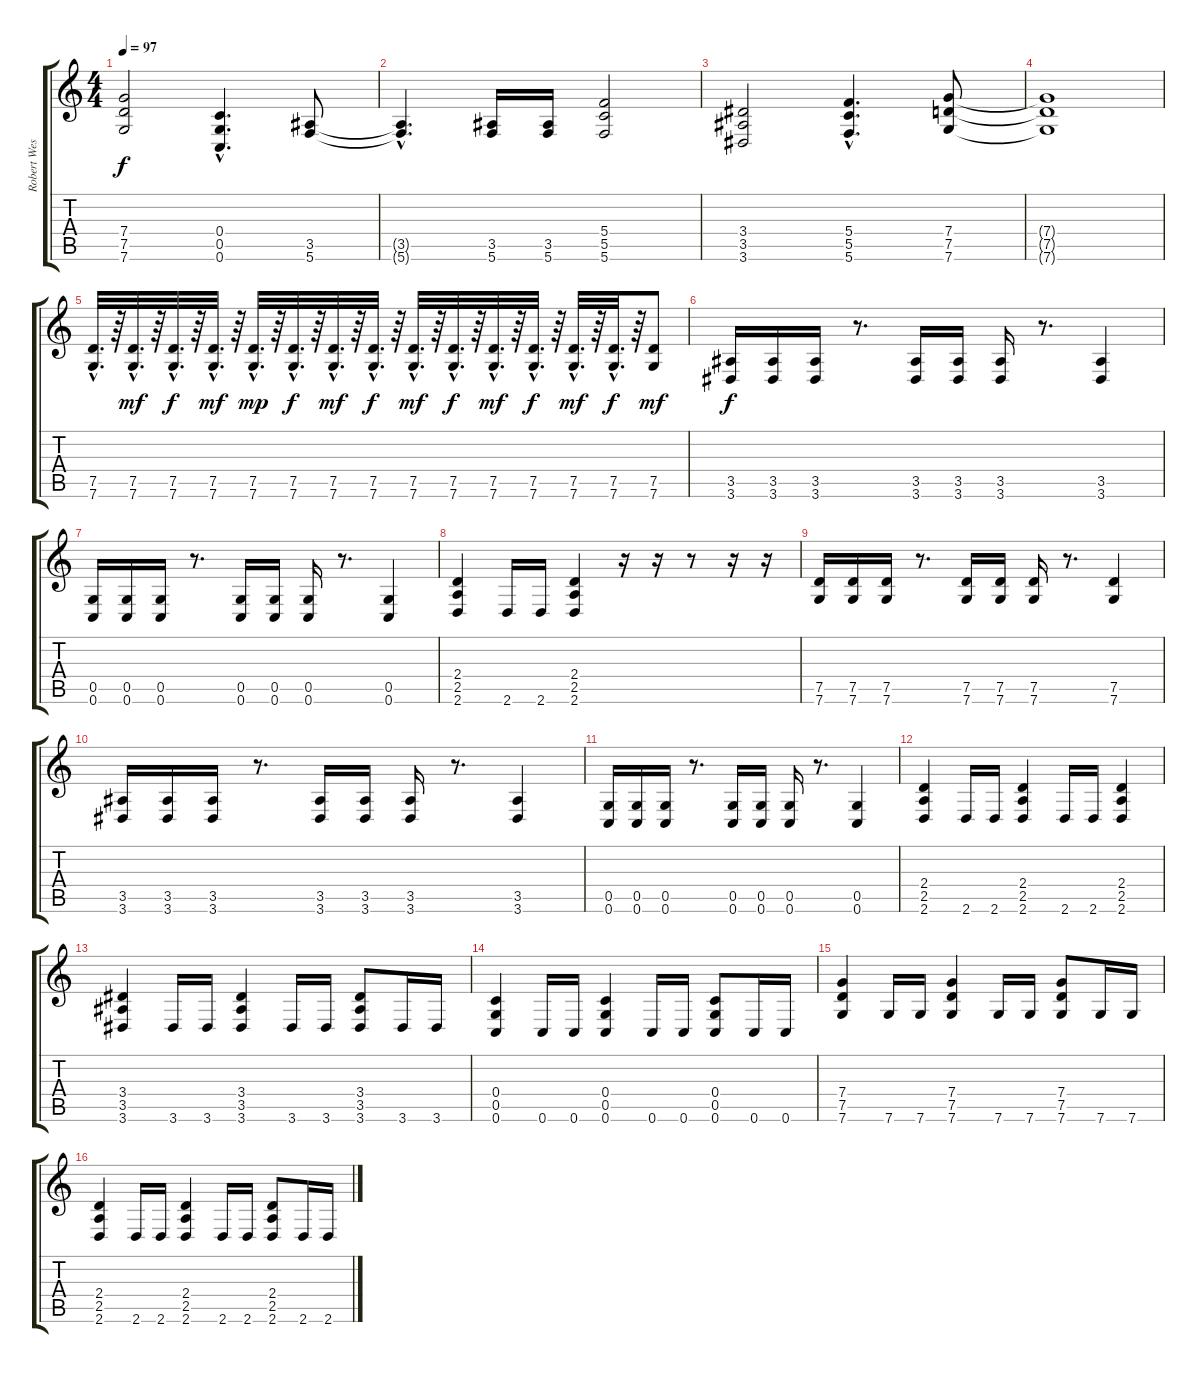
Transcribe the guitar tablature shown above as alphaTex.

\track ("Robert Westerholt (Guitar)" "Robert Wes") {instrument distortionguitar}
\staff {score tabs}
\tuning (D4 A3 F3 C3 G2 C2) {hide}
\ts (4 4)
\tempo 97
\clef g2
\ks c
(7.4 7.5 7.6).2{dy f} (0.4{hac} 0.5{hac} 0.6{hac}).4{d} (3.5 5.6).8 |
(3.5{hac t} 5.6{hac t}).4{d} (3.5 5.6).16 (3.5 5.6).16 (5.4 5.5 5.6).2 |
(3.4 3.5 3.6).2 (5.4{hac} 5.5{hac} 5.6{hac}).4{d} (7.4 7.5 7.6).8 |
(7.4{t} 7.5{t} 7.6{t}).1 |
(7.5{hac} 7.6{hac}).32{d balance 16} r.64 (7.5{hac} 7.6{hac}).32{d dy mf} r.64 (7.5{hac} 7.6{hac}).32{d dy f} r.64 (7.5{hac} 7.6{hac}).32{d dy mf} r.64 (7.5{hac} 7.6{hac}).32{d dy mp} r.64 (7.5{hac} 7.6{hac}).32{d dy f} r.64 (7.5{hac} 7.6{hac}).32{d dy mf} r.64 (7.5{hac} 7.6{hac}).32{d dy f} r.64 (7.5{hac} 7.6{hac}).32{d dy mf} r.64 (7.5{hac} 7.6{hac}).32{d dy f} r.64 (7.5{hac} 7.6{hac}).32{d dy mf} r.64 (7.5{hac} 7.6{hac}).32{d dy f} r.64 (7.5{hac} 7.6{hac}).32{d dy mf} r.64 (7.5{hac} 7.6{hac}).32{d dy f} r.64 (7.5 7.6).8{dy mf} |
(3.5 3.6).16{dy f balance 8} (3.5 3.6).16 (3.5 3.6).16 r.8{d} (3.5 3.6).16 (3.5 3.6).16 (3.5 3.6).16 r.8{d} (3.5 3.6).4 |
(0.5 0.6).16 (0.5 0.6).16 (0.5 0.6).16 r.8{d} (0.5 0.6).16 (0.5 0.6).16 (0.5 0.6).16 r.8{d} (0.5 0.6).4 |
(2.4 2.5 2.6).4 2.6.16 2.6.16 (2.4 2.5 2.6).4 r.16 r.16 r.8 r.16 r.16 |
(7.5 7.6).16 (7.5 7.6).16 (7.5 7.6).16 r.8{d} (7.5 7.6).16 (7.5 7.6).16 (7.5 7.6).16 r.8{d} (7.5 7.6).4 |
(3.5 3.6).16 (3.5 3.6).16 (3.5 3.6).16 r.8{d} (3.5 3.6).16 (3.5 3.6).16 (3.5 3.6).16 r.8{d} (3.5 3.6).4 |
(0.5 0.6).16 (0.5 0.6).16 (0.5 0.6).16 r.8{d} (0.5 0.6).16 (0.5 0.6).16 (0.5 0.6).16 r.8{d} (0.5 0.6).4 |
(2.4 2.5 2.6).4 2.6.16 2.6.16 (2.4 2.5 2.6).4 2.6.16 2.6.16 (2.4 2.5 2.6).4 |
(3.4 3.5 3.6).4 3.6.16 3.6.16 (3.4 3.5 3.6).4 3.6.16 3.6.16 (3.4 3.5 3.6).8 3.6.16 3.6.16 |
(0.4 0.5 0.6).4 0.6.16 0.6.16 (0.4 0.5 0.6).4 0.6.16 0.6.16 (0.4 0.5 0.6).8 0.6.16 0.6.16 |
(7.4 7.5 7.6).4 7.6.16 7.6.16 (7.4 7.5 7.6).4 7.6.16 7.6.16 (7.4 7.5 7.6).8 7.6.16 7.6.16 |
(2.4 2.5 2.6).4 2.6.16 2.6.16 (2.4 2.5 2.6).4 2.6.16 2.6.16 (2.4 2.5 2.6).8 2.6.16 2.6.16
